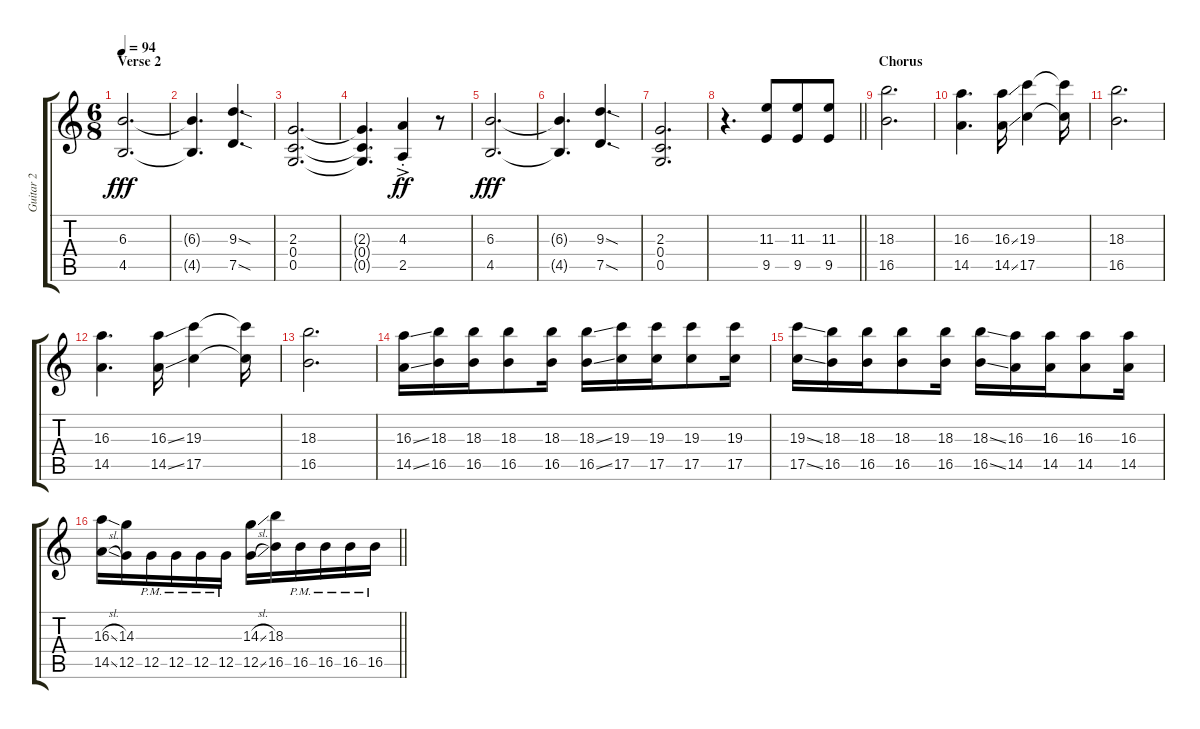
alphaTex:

\track ("Guitar 2" "Guitar 2") {instrument overdrivenguitar}
\staff {score tabs}
\tuning (D4 A3 F3 C3 G2 C2) {hide}
\ts (6 8)
\section ("" "Verse 2")
\tempo 94
\clef g2
\ks c
(6.3 4.5).2{d dy fff} |
(6.3{t} 4.5{t}).4{d} (9.3{sod} 7.5{sod}).4{d} |
(2.3 0.4 0.5).2{d} |
(2.3{t} 0.4{t} 0.5{t}).4{d} (4.3{ac st} 2.5{ac st}).4{dy ff} r.8 |
(6.3 4.5).2{d dy fff} |
(6.3{t} 4.5{t}).4{d} (9.3{sod} 7.5{sod}).4{d} |
(2.3 0.4 0.5).2{d} |
\barLineRight lightlight
r.4{d} (11.3 9.5).8 (11.3 9.5).8 (11.3 9.5).8 |
\section ("" "Chorus")
(18.3 16.5).2{d} |
(16.3 14.5).4{d} (16.3{ss} 14.5{ss}).16 (19.3 17.5).4 (19.3{t} 17.5{t}).16 |
(18.3 16.5).2{d} |
(16.3 14.5).4{d} (16.3{ss} 14.5{ss}).16 (19.3 17.5).4 (19.3{t} 17.5{t}).16 |
(18.3 16.5).2{d} |
(16.3{ss} 14.5{ss}).16 (18.3 16.5).16 (18.3 16.5).16 (18.3 16.5).8 (18.3 16.5).16 (18.3{ss} 16.5{ss}).16 (19.3 17.5).16 (19.3 17.5).16 (19.3 17.5).8 (19.3 17.5).16 |
(19.3{ss} 17.5{ss}).16 (18.3 16.5).16 (18.3 16.5).16 (18.3 16.5).8 (18.3 16.5).16 (18.3{ss} 16.5{ss}).16 (16.3 14.5).16 (16.3 14.5).16 (16.3 14.5).8 (16.3 14.5).16 |
\barLineRight lightlight
(16.3{sl} 14.5{sl}).16 (14.3 12.5).16 12.5{pm}.16 12.5{pm}.16 12.5{pm}.16 12.5{pm}.16 (14.3{sl} 12.5{sl}).16 (18.3 16.5).16 16.5{pm}.16 16.5{pm}.16 16.5{pm}.16 16.5{pm}.16
